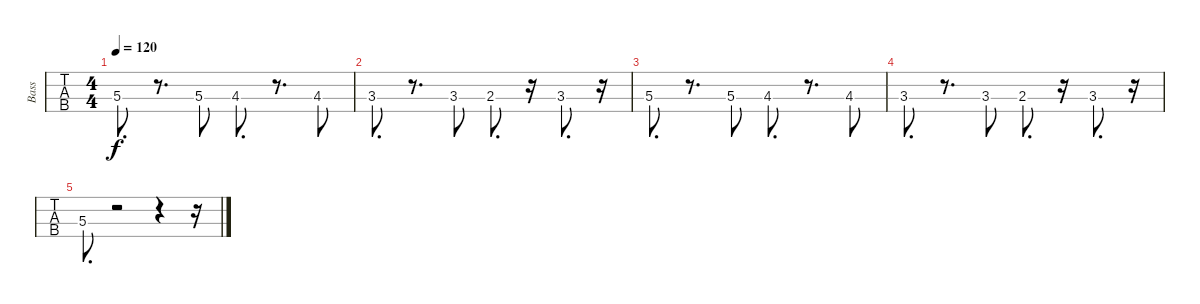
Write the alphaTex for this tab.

\track ("Bass" "Bass") {instrument electricbassfinger}
\staff {tabs}
\tuning (G2 D2 A1 E1) {hide}
\ts (4 4)
\tempo 120
\clef f4
\ks c
5.3.8{d dy f} r.8{d} 5.3.8 4.3.8{d} r.8{d} 4.3.8 |
3.3.8{d} r.8{d} 3.3.8 2.3.8{d} r.16 3.3.8{d} r.16 |
5.3.8{d} r.8{d} 5.3.8 4.3.8{d} r.8{d} 4.3.8 |
3.3.8{d} r.8{d} 3.3.8 2.3.8{d} r.16 3.3.8{d} r.16 |
5.3.8{d} r.2 r.4 r.16
